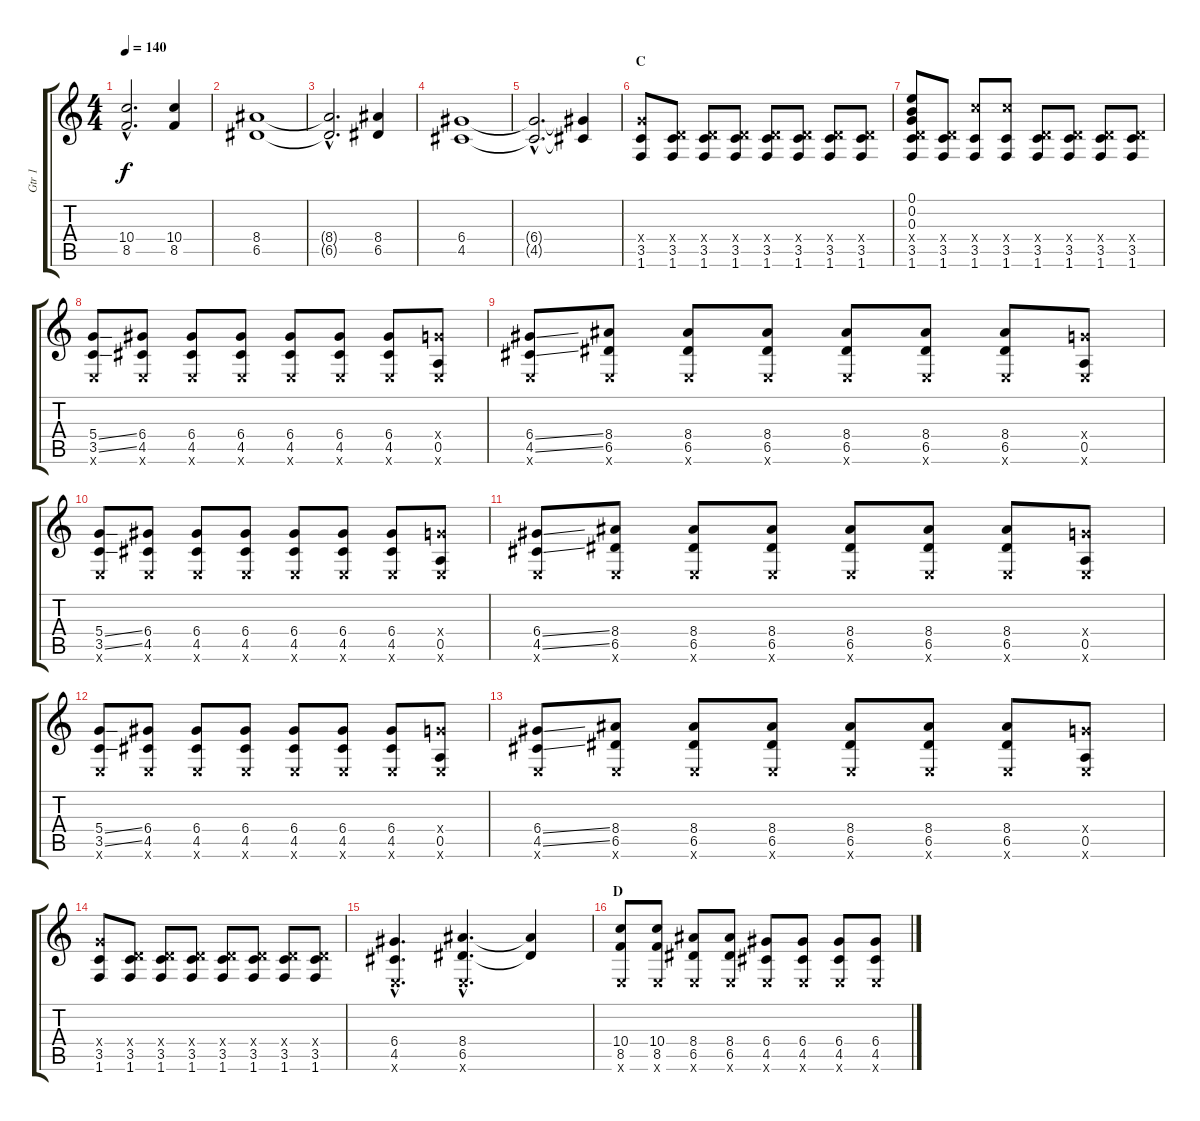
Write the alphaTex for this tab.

\track ("Gtr 1" "Gtr 1") {instrument distortionguitar}
\staff {score tabs}
\tuning (E4 B3 G3 D3 A2 E2) {hide}
\ts (4 4)
\tempo 140
\clef g2
\ks c
(10.4{hac t} 8.5{hac t}).2{d dy f} (10.4 8.5).4 |
(8.4 6.5).1 |
(8.4{hac t} 6.5{hac t}).2{d} (8.4 6.5).4 |
(6.4 4.5).1 |
(6.4{hac t} 4.5{hac t}).2{d} (6.4{t} 4.5{t}).4 |
\section ("" "C")
(5.4{x} 3.5 1.6).8 (0.4{x} 3.5 1.6).8 (0.4{x} 3.5 1.6).8 (0.4{x} 3.5 1.6).8 (0.4{x} 3.5 1.6).8 (0.4{x} 3.5 1.6).8 (0.4{x} 3.5 1.6).8 (0.4{x} 3.5 1.6).8 |
(0.1 0.2 0.3 0.4{x} 3.5 1.6).8 (0.4{x} 3.5 1.6).8 (10.4{x} 3.5 1.6).8 (10.4{x} 3.5 1.6).8 (0.4{x} 3.5 1.6).8 (0.4{x} 3.5 1.6).8 (0.4{x} 3.5 1.6).8 (0.4{x} 3.5 1.6).8 |
(5.4{ss} 3.5{ss} 0.6{x}).8 (6.4 4.5 0.6{x}).8 (6.4 4.5 0.6{x}).8 (6.4 4.5 0.6{x}).8 (6.4 4.5 0.6{x}).8 (6.4 4.5 0.6{x}).8 (6.4 4.5 0.6{x}).8 (5.4{x} 0.5 0.6{x}).8 |
(6.4{ss} 4.5{ss} 0.6{x}).8 (8.4 6.5 0.6{x}).8 (8.4 6.5 0.6{x}).8 (8.4 6.5 0.6{x}).8 (8.4 6.5 0.6{x}).8 (8.4 6.5 0.6{x}).8 (8.4 6.5 0.6{x}).8 (5.4{x} 0.5 0.6{x}).8 |
(5.4{ss} 3.5{ss} 0.6{x}).8 (6.4 4.5 0.6{x}).8 (6.4 4.5 0.6{x}).8 (6.4 4.5 0.6{x}).8 (6.4 4.5 0.6{x}).8 (6.4 4.5 0.6{x}).8 (6.4 4.5 0.6{x}).8 (5.4{x} 0.5 0.6{x}).8 |
(6.4{ss} 4.5{ss} 0.6{x}).8 (8.4 6.5 0.6{x}).8 (8.4 6.5 0.6{x}).8 (8.4 6.5 0.6{x}).8 (8.4 6.5 0.6{x}).8 (8.4 6.5 0.6{x}).8 (8.4 6.5 0.6{x}).8 (5.4{x} 0.5 0.6{x}).8 |
(5.4{ss} 3.5{ss} 0.6{x}).8 (6.4 4.5 0.6{x}).8 (6.4 4.5 0.6{x}).8 (6.4 4.5 0.6{x}).8 (6.4 4.5 0.6{x}).8 (6.4 4.5 0.6{x}).8 (6.4 4.5 0.6{x}).8 (5.4{x} 0.5 0.6{x}).8 |
(6.4{ss} 4.5{ss} 0.6{x}).8 (8.4 6.5 0.6{x}).8 (8.4 6.5 0.6{x}).8 (8.4 6.5 0.6{x}).8 (8.4 6.5 0.6{x}).8 (8.4 6.5 0.6{x}).8 (8.4 6.5 0.6{x}).8 (5.4{x} 0.5 0.6{x}).8 |
(5.4{x} 3.5 1.6).8 (0.4{x} 3.5 1.6).8 (0.4{x} 3.5 1.6).8 (0.4{x} 3.5 1.6).8 (0.4{x} 3.5 1.6).8 (0.4{x} 3.5 1.6).8 (0.4{x} 3.5 1.6).8 (0.4{x} 3.5 1.6).8 |
(6.4{hac} 4.5{hac} 0.6{hac x}).4{d} (8.4{hac} 6.5{hac} 0.6{hac x}).4{d} (8.4{t} 6.5{t}).4 |
\section ("" "D")
(10.4 8.5 0.6{x}).8 (10.4 8.5 0.6{x}).8 (8.4 6.5 0.6{x}).8 (8.4 6.5 0.6{x}).8 (6.4 4.5 0.6{x}).8 (6.4 4.5 0.6{x}).8 (6.4 4.5 0.6{x}).8 (6.4 4.5 0.6{x}).8
